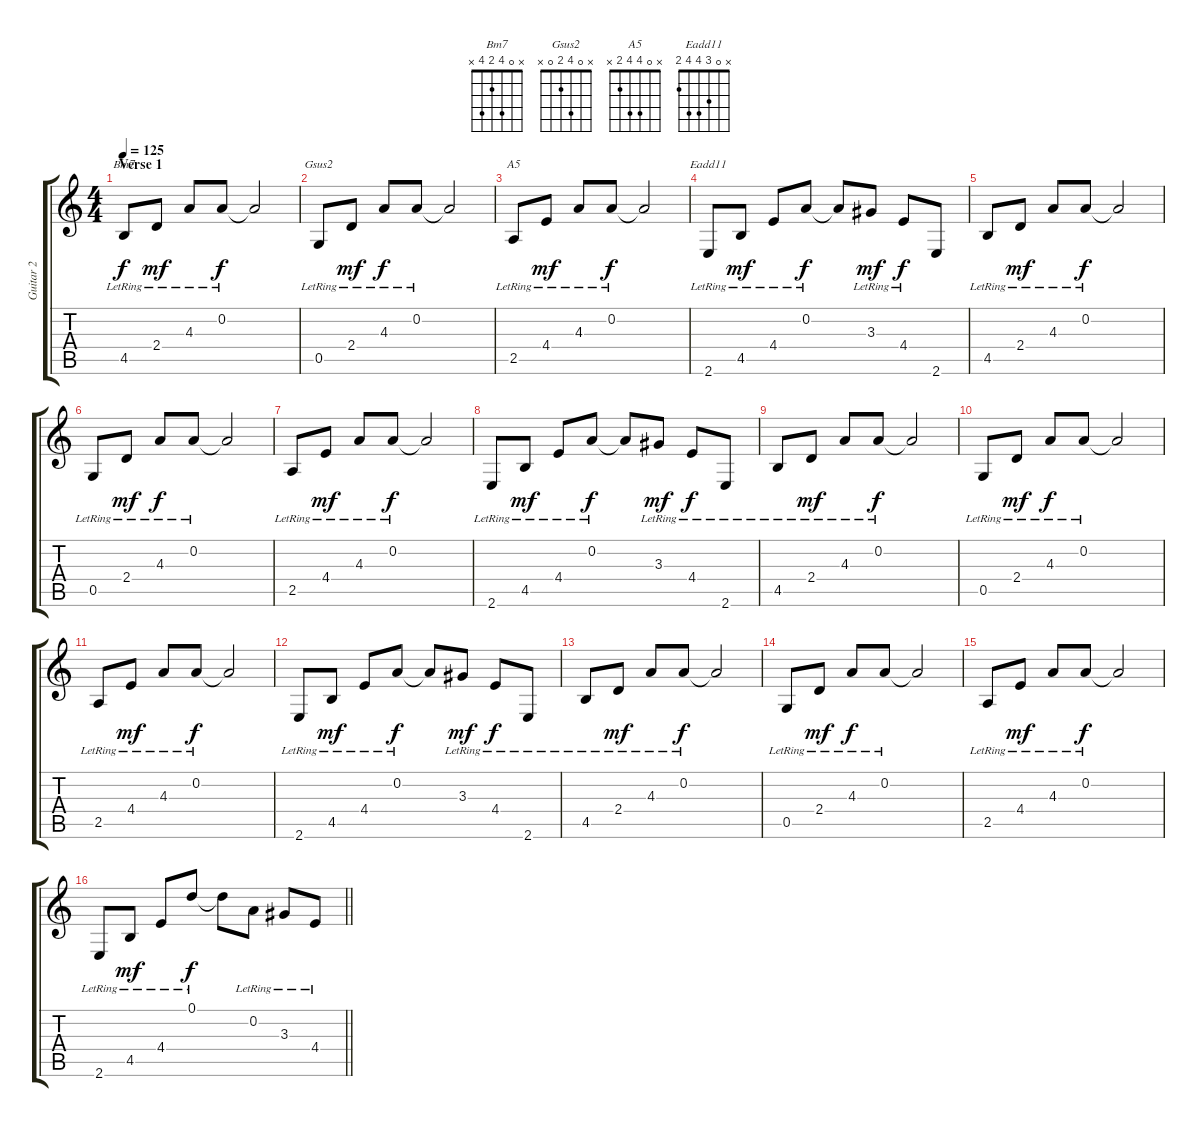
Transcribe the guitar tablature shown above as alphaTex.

\track ("Guitar 2" "Guitar 2") {instrument acousticguitarsteel}
\staff {score tabs}
\tuning (D4 A3 F3 C3 G2 D2) {hide}
\chord ("Bm7" x 0 4 2 4 x)
\chord ("Gsus2" x 0 4 2 0 x)
\chord ("A5" x 0 4 4 2 x)
\chord ("Eadd11" x 0 3 4 4 2)
\ts (4 4)
\section ("" "Verse 1")
\tempo 125
\clef g2
\ks c
4.5{lr}.8{ch "Bm7" dy f volume 12 balance 8} 2.4{lr}.8{dy mf} 4.3{lr}.8 0.2{lr}.8{dy f} 0.2{t}.2 |
0.5{lr}.8{ch "Gsus2"} 2.4{lr}.8{dy mf} 4.3{lr}.8{dy f} 0.2{lr}.8 0.2{t}.2 |
2.5{lr}.8{ch "A5"} 4.4{lr}.8{dy mf} 4.3{lr}.8 0.2{lr}.8{dy f} 0.2{t}.2 |
2.6{lr}.8{ch "Eadd11"} 4.5{lr}.8{dy mf} 4.4{lr}.8 0.2{lr}.8{dy f} 0.2{t}.8 3.3{lr}.8{dy mf} 4.4{lr}.8{dy f} 2.6.8 |
4.5{lr}.8 2.4{lr}.8{dy mf} 4.3{lr}.8 0.2{lr}.8{dy f} 0.2{t}.2 |
0.5{lr}.8 2.4{lr}.8{dy mf} 4.3{lr}.8{dy f} 0.2{lr}.8 0.2{t}.2 |
2.5{lr}.8 4.4{lr}.8{dy mf} 4.3{lr}.8 0.2{lr}.8{dy f} 0.2{t}.2 |
2.6{lr}.8 4.5{lr}.8{dy mf} 4.4{lr}.8 0.2{lr}.8{dy f} 0.2{t}.8 3.3{lr}.8{dy mf} 4.4{lr}.8{dy f} 2.6{lr}.8 |
4.5{lr}.8 2.4{lr}.8{dy mf} 4.3{lr}.8 0.2{lr}.8{dy f} 0.2{t}.2 |
0.5{lr}.8 2.4{lr}.8{dy mf} 4.3{lr}.8{dy f} 0.2{lr}.8 0.2{t}.2 |
2.5{lr}.8 4.4{lr}.8{dy mf} 4.3{lr}.8 0.2{lr}.8{dy f} 0.2{t}.2 |
2.6{lr}.8 4.5{lr}.8{dy mf} 4.4{lr}.8 0.2{lr}.8{dy f} 0.2{t}.8 3.3{lr}.8{dy mf} 4.4{lr}.8{dy f} 2.6{lr}.8 |
4.5{lr}.8 2.4{lr}.8{dy mf} 4.3{lr}.8 0.2{lr}.8{dy f} 0.2{t}.2 |
0.5{lr}.8 2.4{lr}.8{dy mf} 4.3{lr}.8{dy f} 0.2{lr}.8 0.2{t}.2 |
2.5{lr}.8 4.4{lr}.8{dy mf} 4.3{lr}.8 0.2{lr}.8{dy f} 0.2{t}.2 |
\barLineRight lightlight
2.6{lr}.8 4.5{lr}.8{dy mf} 4.4{lr}.8 0.1{lr}.8{dy f} 0.1{t}.8 0.2{lr}.8 3.3{lr}.8 4.4{lr}.8
